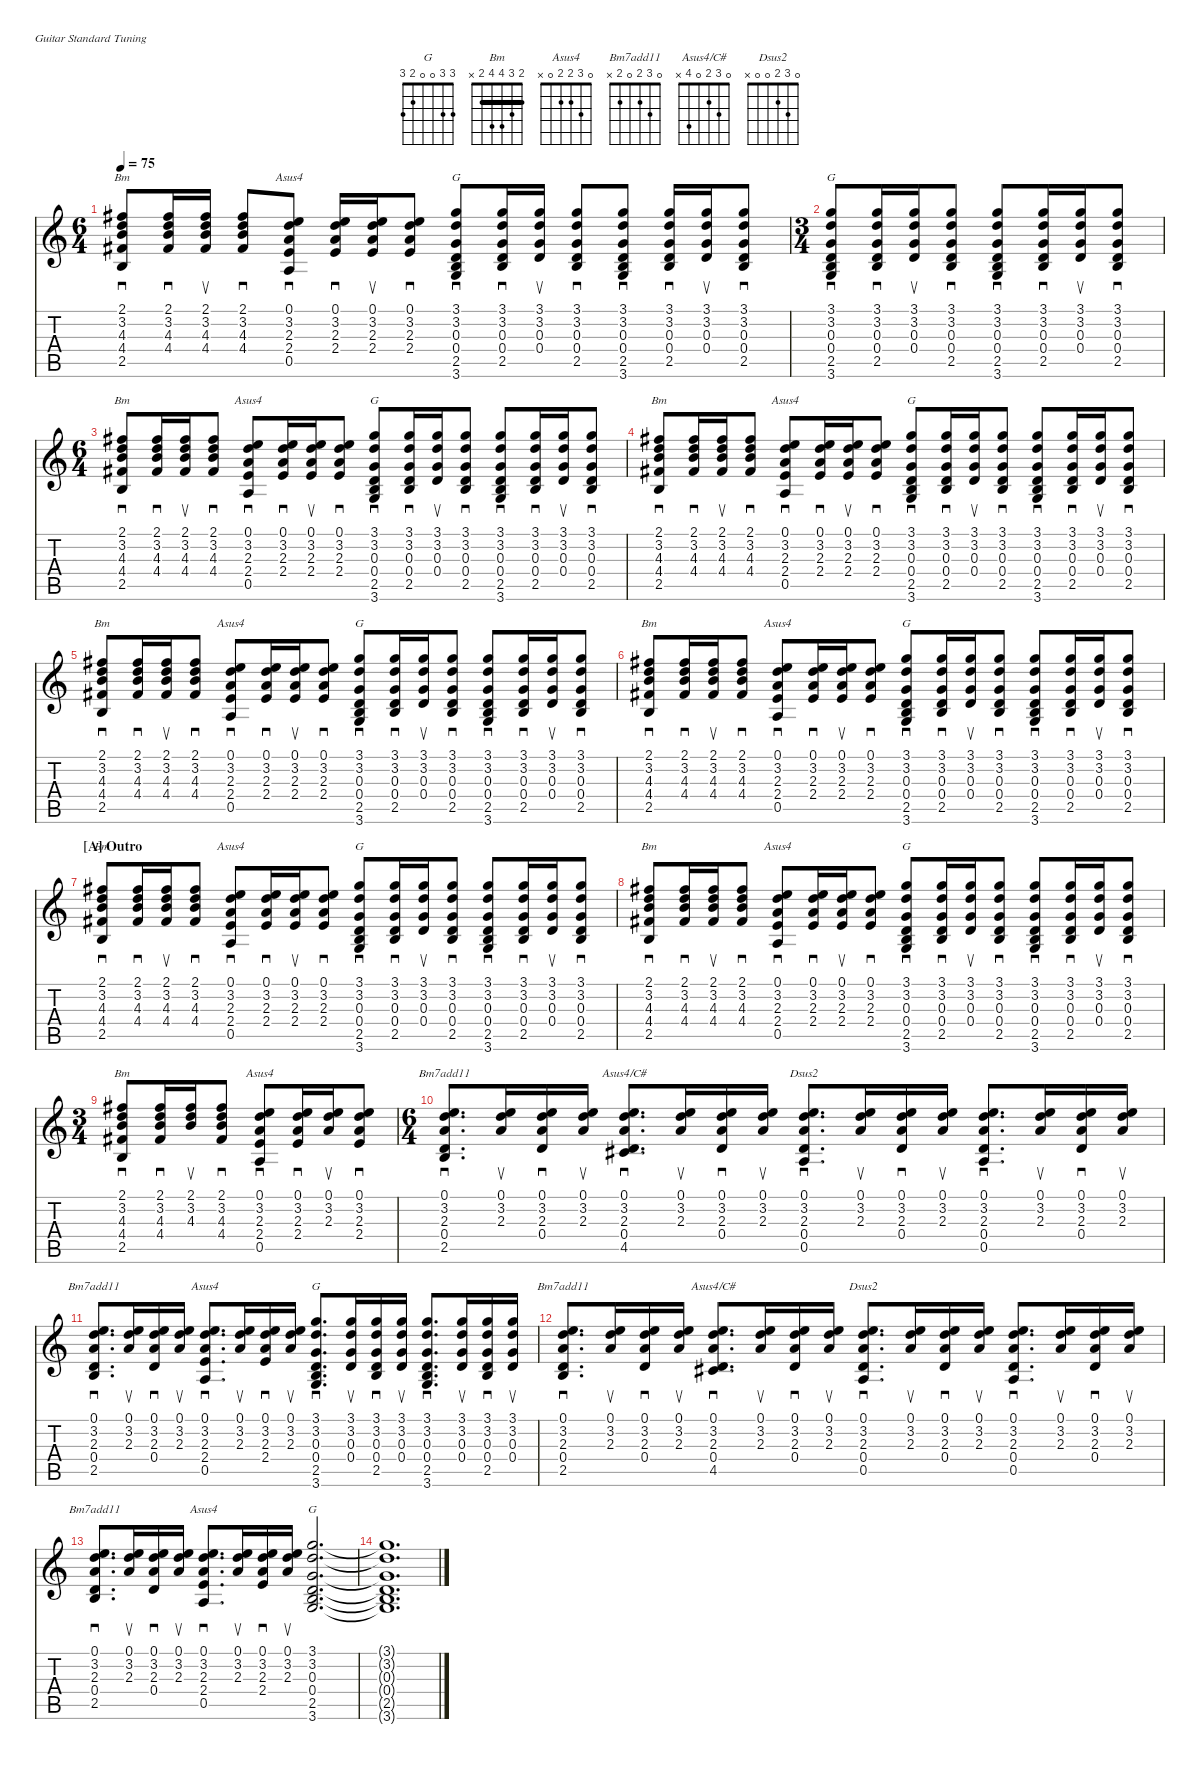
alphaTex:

\defaultSystemsLayout 4
\hideDynamics
\bracketExtendMode nobrackets
\singleTrackTrackNamePolicy hidden
\multiTrackTrackNamePolicy hidden
\otherSystemsTrackNameOrientation horizontal
\track ("R.Guitar" "S-Gt") {instrument acousticguitarsteel}
\staff {score tabs}
\tuning (E4 B3 G3 D3 A2 E2)
\chord ("G" 3 3 0 0 2 3) {showfingering false}
\chord ("Bm" 2 3 4 4 2 x) {showfingering false barre 2}
\chord ("Asus4" 0 3 2 2 0 x) {showfingering false}
\chord ("Bm7add11" 0 3 2 0 2 x) {showfingering false}
\chord ("Asus4/C#" 0 3 2 0 4 x) {showfingering false}
\chord ("Dsus2" 0 3 2 0 0 x) {showfingering false}
\ts (6 4)
\tempo 75
\clef g2
\ks c
(4.3 4.4{acc #} 2.5 3.2 2.1{acc #}).8{sd ch "Bm" dy f} (3.2 2.1{acc #} 4.3 4.4{acc #}).16{sd} (3.2 2.1{acc #} 4.3 4.4{acc #}).16{su} (4.3 3.2 2.1{acc #} 4.4{acc #}).8{sd} (2.4 2.3 0.1 3.2 0.5).8{sd ch "Asus4"} (2.3 3.2 0.1 2.4).16{sd} (2.3 3.2 0.1 2.4).16{su} (2.3 3.2 0.1 2.4).8{sd} (0.4 2.5 0.3 3.6 3.2 3.1).8{sd ch "G"} (0.3 3.2 3.1 0.4 2.5).16{sd} (0.3 3.2 3.1 0.4).16{su} (0.3 3.2 3.1 0.4 2.5).8{sd} (0.4 2.5 0.3 3.6 3.2 3.1).8{sd} (0.3 3.2 3.1 0.4 2.5).16{sd} (0.3 3.2 3.1 0.4).16{su} (0.3 3.2 3.1 0.4 2.5).8{sd} |
\ts (3 4)
\beaming (8 3 3)
(0.4 2.5 0.3 3.6 3.2 3.1).8{sd ch "G"} (0.3 3.2 3.1 0.4 2.5).16{sd} (0.3 3.2 3.1 0.4).16{su} (0.3 3.2 3.1 0.4 2.5).8{sd} (0.4 2.5 0.3 3.6 3.2 3.1).8{sd} (0.3 3.2 3.1 0.4 2.5).16{sd} (0.3 3.2 3.1 0.4).16{su} (0.3 3.2 3.1 0.4 2.5).8{sd} |
\ts (6 4)
\beaming (8 3 3 3 3)
(4.3 4.4{acc #} 2.5 3.2 2.1{acc #}).8{sd ch "Bm"} (3.2 2.1{acc #} 4.3 4.4{acc #}).16{sd} (3.2 2.1{acc #} 4.3 4.4{acc #}).16{su} (4.3 3.2 2.1{acc #} 4.4{acc #}).8{sd} (2.4 2.3 0.1 3.2 0.5).8{sd ch "Asus4"} (2.3 3.2 0.1 2.4).16{sd} (2.3 3.2 0.1 2.4).16{su} (2.3 3.2 0.1 2.4).8{sd} (0.4 2.5 0.3 3.6 3.2 3.1).8{sd ch "G"} (0.3 3.2 3.1 0.4 2.5).16{sd} (0.3 3.2 3.1 0.4).16{su} (0.3 3.2 3.1 0.4 2.5).8{sd} (0.4 2.5 0.3 3.6 3.2 3.1).8{sd} (0.3 3.2 3.1 0.4 2.5).16{sd} (0.3 3.2 3.1 0.4).16{su} (0.3 3.2 3.1 0.4 2.5).8{sd} |
(4.3 4.4{acc #} 2.5 3.2 2.1{acc #}).8{sd ch "Bm"} (3.2 2.1{acc #} 4.3 4.4{acc #}).16{sd} (3.2 2.1{acc #} 4.3 4.4{acc #}).16{su} (4.3 3.2 2.1{acc #} 4.4{acc #}).8{sd} (2.4 2.3 0.1 3.2 0.5).8{sd ch "Asus4"} (2.3 3.2 0.1 2.4).16{sd} (2.3 3.2 0.1 2.4).16{su} (2.3 3.2 0.1 2.4).8{sd} (0.4 2.5 0.3 3.6 3.2 3.1).8{sd ch "G"} (0.3 3.2 3.1 0.4 2.5).16{sd} (0.3 3.2 3.1 0.4).16{su} (0.3 3.2 3.1 0.4 2.5).8{sd} (0.4 2.5 0.3 3.6 3.2 3.1).8{sd} (0.3 3.2 3.1 0.4 2.5).16{sd} (0.3 3.2 3.1 0.4).16{su} (0.3 3.2 3.1 0.4 2.5).8{sd} |
(4.3 4.4{acc #} 2.5 3.2 2.1{acc #}).8{sd ch "Bm"} (3.2 2.1{acc #} 4.3 4.4{acc #}).16{sd} (3.2 2.1{acc #} 4.3 4.4{acc #}).16{su} (4.3 3.2 2.1{acc #} 4.4{acc #}).8{sd} (2.4 2.3 0.1 3.2 0.5).8{sd ch "Asus4"} (2.3 3.2 0.1 2.4).16{sd} (2.3 3.2 0.1 2.4).16{su} (2.3 3.2 0.1 2.4).8{sd} (0.4 2.5 0.3 3.6 3.2 3.1).8{sd ch "G"} (0.3 3.2 3.1 0.4 2.5).16{sd} (0.3 3.2 3.1 0.4).16{su} (0.3 3.2 3.1 0.4 2.5).8{sd} (0.4 2.5 0.3 3.6 3.2 3.1).8{sd} (0.3 3.2 3.1 0.4 2.5).16{sd} (0.3 3.2 3.1 0.4).16{su} (0.3 3.2 3.1 0.4 2.5).8{sd} |
(4.3 4.4{acc #} 2.5 3.2 2.1{acc #}).8{sd ch "Bm"} (3.2 2.1{acc #} 4.3 4.4{acc #}).16{sd} (3.2 2.1{acc #} 4.3 4.4{acc #}).16{su} (4.3 3.2 2.1{acc #} 4.4{acc #}).8{sd} (2.4 2.3 0.1 3.2 0.5).8{sd ch "Asus4"} (2.3 3.2 0.1 2.4).16{sd} (2.3 3.2 0.1 2.4).16{su} (2.3 3.2 0.1 2.4).8{sd} (0.4 2.5 0.3 3.6 3.2 3.1).8{sd ch "G"} (0.3 3.2 3.1 0.4 2.5).16{sd} (0.3 3.2 3.1 0.4).16{su} (0.3 3.2 3.1 0.4 2.5).8{sd} (0.4 2.5 0.3 3.6 3.2 3.1).8{sd} (0.3 3.2 3.1 0.4 2.5).16{sd} (0.3 3.2 3.1 0.4).16{su} (0.3 3.2 3.1 0.4 2.5).8{sd} |
\section ("A" "Outro")
(4.3 4.4{acc #} 2.5 3.2 2.1{acc #}).8{sd ch "Bm"} (3.2 2.1{acc #} 4.3 4.4{acc #}).16{sd} (3.2 2.1{acc #} 4.3 4.4{acc #}).16{su} (4.3 3.2 2.1{acc #} 4.4{acc #}).8{sd} (2.4 2.3 0.1 3.2 0.5).8{sd ch "Asus4"} (2.3 3.2 0.1 2.4).16{sd} (2.3 3.2 0.1 2.4).16{su} (2.3 3.2 0.1 2.4).8{sd} (0.4 2.5 0.3 3.6 3.2 3.1).8{sd ch "G"} (0.3 3.2 3.1 0.4 2.5).16{sd} (0.3 3.2 3.1 0.4).16{su} (0.3 3.2 3.1 0.4 2.5).8{sd} (0.4 2.5 0.3 3.6 3.2 3.1).8{sd} (0.3 3.2 3.1 0.4 2.5).16{sd} (0.3 3.2 3.1 0.4).16{su} (0.3 3.2 3.1 0.4 2.5).8{sd} |
(4.3 4.4{acc #} 2.5 3.2 2.1{acc #}).8{sd ch "Bm"} (3.2 2.1{acc #} 4.3 4.4{acc #}).16{sd} (3.2 2.1{acc #} 4.3 4.4{acc #}).16{su} (4.3 3.2 2.1{acc #} 4.4{acc #}).8{sd} (2.4 2.3 0.1 3.2 0.5).8{sd ch "Asus4"} (2.3 3.2 0.1 2.4).16{sd} (2.3 3.2 0.1 2.4).16{su} (2.3 3.2 0.1 2.4).8{sd} (0.4 2.5 0.3 3.6 3.2 3.1).8{sd ch "G"} (0.3 3.2 3.1 0.4 2.5).16{sd} (0.3 3.2 3.1 0.4).16{su} (0.3 3.2 3.1 0.4 2.5).8{sd} (0.4 2.5 0.3 3.6 3.2 3.1).8{sd} (0.3 3.2 3.1 0.4 2.5).16{sd} (0.3 3.2 3.1 0.4).16{su} (0.3 3.2 3.1 0.4 2.5).8{sd} |
\ts (3 4)
\beaming (8 3 3 3 3)
(4.3 4.4{acc #} 2.5 3.2 2.1{acc #}).8{sd ch "Bm"} (3.2 2.1{acc #} 4.3 4.4{acc #}).16{sd} (3.2 2.1{acc #} 4.3).16{su} (4.3 3.2 2.1{acc #} 4.4{acc #}).8{sd} (2.4 2.3 0.1 3.2 0.5).8{sd ch "Asus4"} (2.3 3.2 0.1 2.4).16{sd} (2.3 3.2 0.1).16{su} (2.3 3.2 0.1 2.4).8{sd} |
\ts (6 4)
\beaming (8 3 3 3 3)
(2.3 0.4 2.5 3.2 0.1).8{d sd ch "Bm7add11"} (2.3 3.2 0.1).16{su} (2.3 3.2 0.1 0.4).16{sd} (2.3 3.2 0.1).16{su} (2.3 0.4 4.5{acc #} 3.2 0.1).8{d sd ch "Asus4/C#"} (2.3 3.2 0.1).16{su} (2.3 3.2 0.1 0.4).16{sd} (2.3 3.2 0.1).16{su} (2.3 0.4 0.5 3.2 0.1).8{d sd ch "Dsus2"} (2.3 3.2 0.1).16{su} (2.3 3.2 0.1 0.4).16{sd} (2.3 3.2 0.1).16{su} (2.3 0.4 0.5 0.1 3.2).8{d sd} (2.3 3.2 0.1).16{su} (2.3 3.2 0.1 0.4).16{sd} (2.3 3.2 0.1).16{su} |
(2.3 0.4 2.5 0.1 3.2).8{d sd ch "Bm7add11"} (2.3 3.2 0.1).16{su} (2.3 3.2 0.1 0.4).16{sd} (2.3 3.2 0.1).16{su} (2.3 2.4 0.5 3.2 0.1).8{d sd ch "Asus4"} (2.3 3.2 0.1).16{su} (2.3 3.2 0.1 2.4).16{sd} (2.3 3.2 0.1).16{su} (0.3 0.4 2.5 3.6 3.2 3.1).8{d sd ch "G"} (0.3 3.2 0.4 3.1).16{su} (0.3 3.2 0.4 2.5 3.1).16{sd} (0.3 3.2 0.4 3.1).16{su} (0.3 0.4 2.5 3.6 3.2 3.1).8{d sd} (0.3 3.2 0.4 3.1).16{su} (0.3 3.2 0.4 2.5 3.1).16{sd} (0.3 3.2 0.4 3.1).16{su} |
\scale
0.60654 (2.3 0.4 2.5 3.2 0.1).8{d sd ch "Bm7add11"} (2.3 3.2 0.1).16{su} (2.3 3.2 0.1 0.4).16{sd} (2.3 3.2 0.1).16{su} (2.3 0.4 4.5{acc #} 3.2 0.1).8{d sd ch "Asus4/C#"} (2.3 3.2 0.1).16{su} (2.3 3.2 0.1 0.4).16{sd} (2.3 3.2 0.1).16{su} (2.3 0.4 0.5 3.2 0.1).8{d sd ch "Dsus2"} (2.3 3.2 0.1).16{su} (2.3 3.2 0.1 0.4).16{sd} (2.3 3.2 0.1).16{su} (2.3 0.4 0.5 0.1 3.2).8{d sd} (2.3 3.2 0.1).16{su} (2.3 3.2 0.1 0.4).16{sd} (2.3 3.2 0.1).16{su} |
\scale
0.275506 (2.3 0.4 2.5 0.1 3.2).8{d sd ch "Bm7add11"} (2.3 3.2 0.1).16{su} (2.3 3.2 0.1 0.4).16{sd} (2.3 3.2 0.1).16{su} (2.3 2.4 0.5 3.2 0.1).8{d sd ch "Asus4"} (2.3 3.2 0.1).16{su} (2.3 3.2 0.1 2.4).16{sd} (2.3 3.2 0.1).16{su} (0.3 0.4 2.5 3.6 3.2 3.1).2{d ch "G"} |
\scale
0.0581341 (3.6{t} 2.5{t} 0.4{t} 0.3{t} 3.2{t} 3.1{t}).1{d} |
\scale
0.0595874
